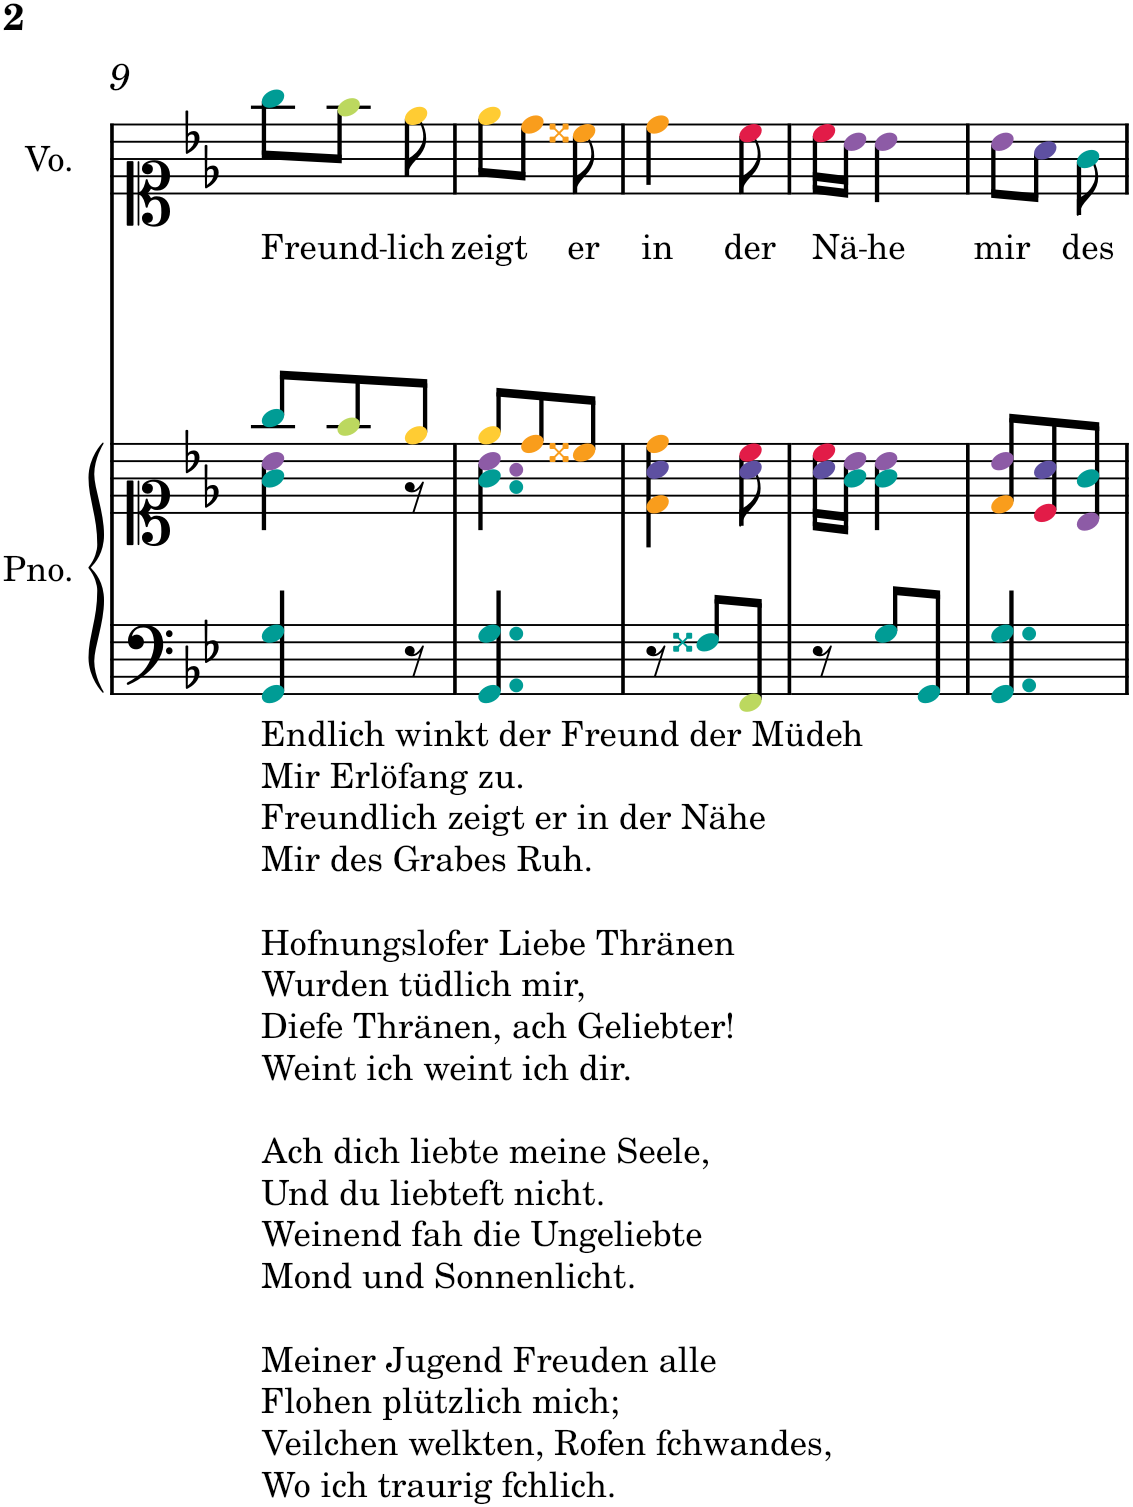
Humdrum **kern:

**kern	**kern	**kern	**text
*part2	*part2	*part1	*part1
*staff3	*staff2	*staff1	*staff1
*I"Piano	*	*I"Voice	*
*I'Pno.	*	*I'Vo.	*
!!LO:PB:g=z
*clefF4	*clefC1	*clefC1	*
*k[b-e-]	*k[b-e-]	*k[b-e-]	*
*M3/8	*M3/8	*M3/8	*
=9	=9	=9	=9
*	*^	*	*
!LO:TX:b:t=Endlich winkt der Freund der Müdeh	!	!	!	!
!LO:TX:b:t=Mir Erlöfang zu.	!	!	!	!
!LO:TX:b:t=Freundlich zeigt er in der Nähe	!	!	!	!
!LO:TX:b:t=Mir des Grabes Ruh.	!	!	!	!
!LO:TX:b:t=Hofnungslofer Liebe Thränen	!	!	!	!
!LO:TX:b:t=Wurden tüdlich mir,	!	!	!	!
!LO:TX:b:t=Diefe Thränen, ach Geliebter!	!	!	!	!
!LO:TX:b:t=Weint ich weint ich dir.	!	!	!	!
!LO:TX:b:t=Ach dich liebte meine Seele,	!	!	!	!
!LO:TX:b:t=Und du liebteft nicht.	!	!	!	!
!LO:TX:b:t=Weinend fah die Ungeliebte	!	!	!	!
!LO:TX:b:t=Mond und Sonnenlicht.	!	!	!	!
!LO:TX:b:t=Meiner Jugend Freuden alle	!	!	!	!
!LO:TX:b:t=Flohen plützlich mich;	!	!	!	!
!LO:TX:b:t=Veilchen welkten, Rofen fchwandes,	!	!	!	!
!LO:TX:b:t=Wo ich traurig fchlich.	!	!	!	!
!	!	!	!	!LO:LY:b
4GGi/ 4Gi/	8ggi/L	4gi\ 4b-j\	8ggi\L	Freund-
.	8ffZ/	.	8ffZ\J	.
!	!	!	!	!LO:LY:b
8r	8ee-V/J	8r	8ee-V\	-lich
=10	=10	=10	=10	=10
!	!	!	!	!LO:LY:b
4.GGi/ 4.Gi/	8ee-V/L	4.gi\ 4.b-j\	8ee-V\L	zeigt
.	8ddN/	.	8ddN\J	.
!	!	!	!	!LO:LY:b
.	8cc##XN/J	.	8cc##XN\	er
*	*v	*v	*	*
=11	=11	=11	=11
!	!	!	!LO:LY:b
8r	4dN\ 4al\ 4ddN\	4ddN\	in
8F##Xi/L	.	.	.
!	!	!	!LO:LY:b
8FFZ/J	8al\ 8cc!\	8cc!\	der
=12	=12	=12	=12
!	!	!	!LO:LY:b
8r	16al\ 16cc!\LL	16cc!\LL	Nä-
.	16gi\ 16b-j\JJ	16b-j\JJ	.
!	!	!	!LO:LY:b
8Gi/L	4gi\ 4b-j\	4b-j\	-he
8GGi/J	.	.	.
=13	=13	=13	=13
!	!	!	!LO:LY:b
4.GGi/ 4.Gi/	8dN/ 8b-j/L	8b-j\L	mir
.	8c!/ 8al/	8al\J	.
!	!	!	!LO:LY:b
.	8B-j/ 8gi/J	8gi\	des
=	=	=	=
*-	*-	*-	*-
